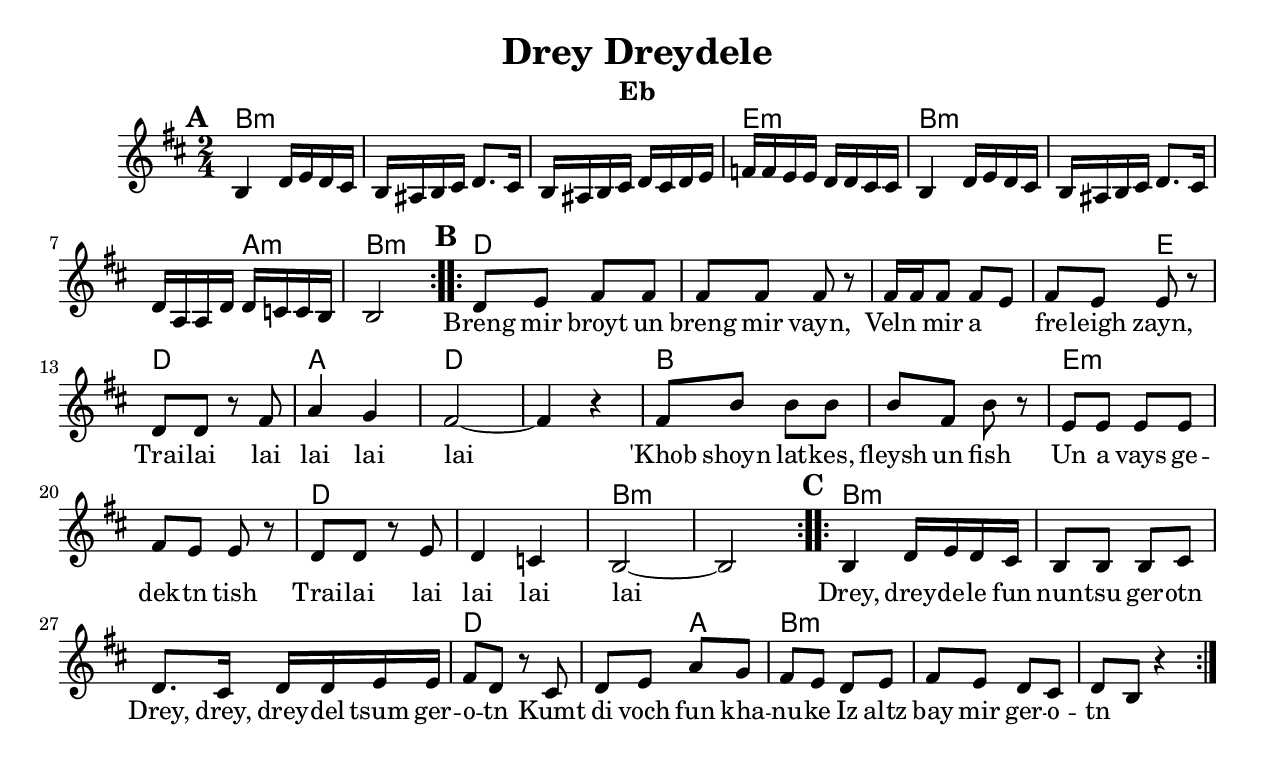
\version "2.18.0"
\include "english.ly"
\pointAndClickOff
\paper{
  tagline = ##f
  print-all-headers = ##t
  #(set-paper-size "letter")
}
date = #(strftime "%d-%m-%Y" (localtime (current-time)))

%\markup{ \italic{ " Updated " \date  }

%\markup{ Got something to say? }

%#################################### Melody ########################
melody = \relative c {
  \clef treble
  \key d \minor
  \time 2/4
  \set Score.markFormatter = #format-mark-box-alphabet

  %\partial 16*3 a16 d f   %lead in notes

  \repeat volta 2{
  \mark \default
    d4  f16 g f e
    d16 cs d e f8. e16|
    d16 cs d e f e f g|
    af16 af g g  f f e e |

    d4 f16 g f e|
    d16 cs d e f8. e16|
    f16 c c f f ef ef d|
    d2
  }
  %\alternative { { }{ } }

  \repeat volta 2{
  \mark \default
    f8 g a a
    a8 a a r
    a16 a a8 a g
    a8 g g r|

    f8 f r a
    c4 bf
    a2~
    a4 r|

    a8 d d d
    d8 a d r
    g, g g g
    a8 g g r

    f8 f r g
    f4 ef
    d2~
    d2|
  }
  % \alternative { { }{ } }
  \repeat volta 2{
  \mark \default
    d4 f16 g f e
    d8 d d e
    f8. e16 f f g g|
    a8 f r e|

    f8 g c bf
    a8 g f g
    a8 g f e
    f8 d r4

  }

}
%################################# Lyrics #####################
\addlyrics{
  \repeat unfold 47 \skip1
  Breng mir broyt un breng mir vayn,
  Veln  \skip2 mir a \skip2 fre -- leigh zayn,
  Trai -- lai lai lai lai lai
  'Khob shoyn lat -- kes, fleysh un fish
  Un a vays ge -- dek -- tn tish
  Trai -- lai lai lai lai lai

  Drey, drey --  de -- le fun nun -- tsu ger -- otn
  Drey, drey, drey -- del tsum ger -- o -- tn
  Kumt di voch fun kha -- nu -- ke
  Iz altz bay mir ger -- o -- tn

}

%################################# Chords #######################
harmonies = \chordmode {
  d2*3:m
  %r2*2
  g2:m
  d4*5:m
  %r4*3
  c4:m
  d2:m
  %b part
  f4*7
  %r4*5
  g4
  f2
  c2
  f2*2
  %r2
  d2*2
  %r2
  g2*2:m
  %r2
  f2*2
  %r2
  d2*2:m
  %r2
  %C part
  d2*3:m
  %r2*2
  f4*3
  %r4
  c4
  d2*2:m
  %r2*2


}

\score {\transpose c a
  <<
    \new ChordNames {
      \set chordChanges = ##f
      \harmonies
    }
    \new Staff
    \melody
  >>
  \header{
    title= "Drey Dreydele"
    subtitle=""
    composer= ""
    instrument = "Eb"
    arranger= ""
  }
  \layout{indent = 1.0\cm}
  \midi { }
}


%{
convert-ly (GNU LilyPond) 2.14.2 Processing `'...  Applying
conversion: 2.12.3, 2.13.0, 2.13.1, 2.13.4, 2.13.10, 2.13.16, 2.13.18,
2.13.20, 2.13.29, 2.13.31, 2.13.36, 2.13.39, 2.13.40, 2.13.42,
2.13.44, 2.13.46, 2.13.48, 2.13.51, 2.14.0
%}
